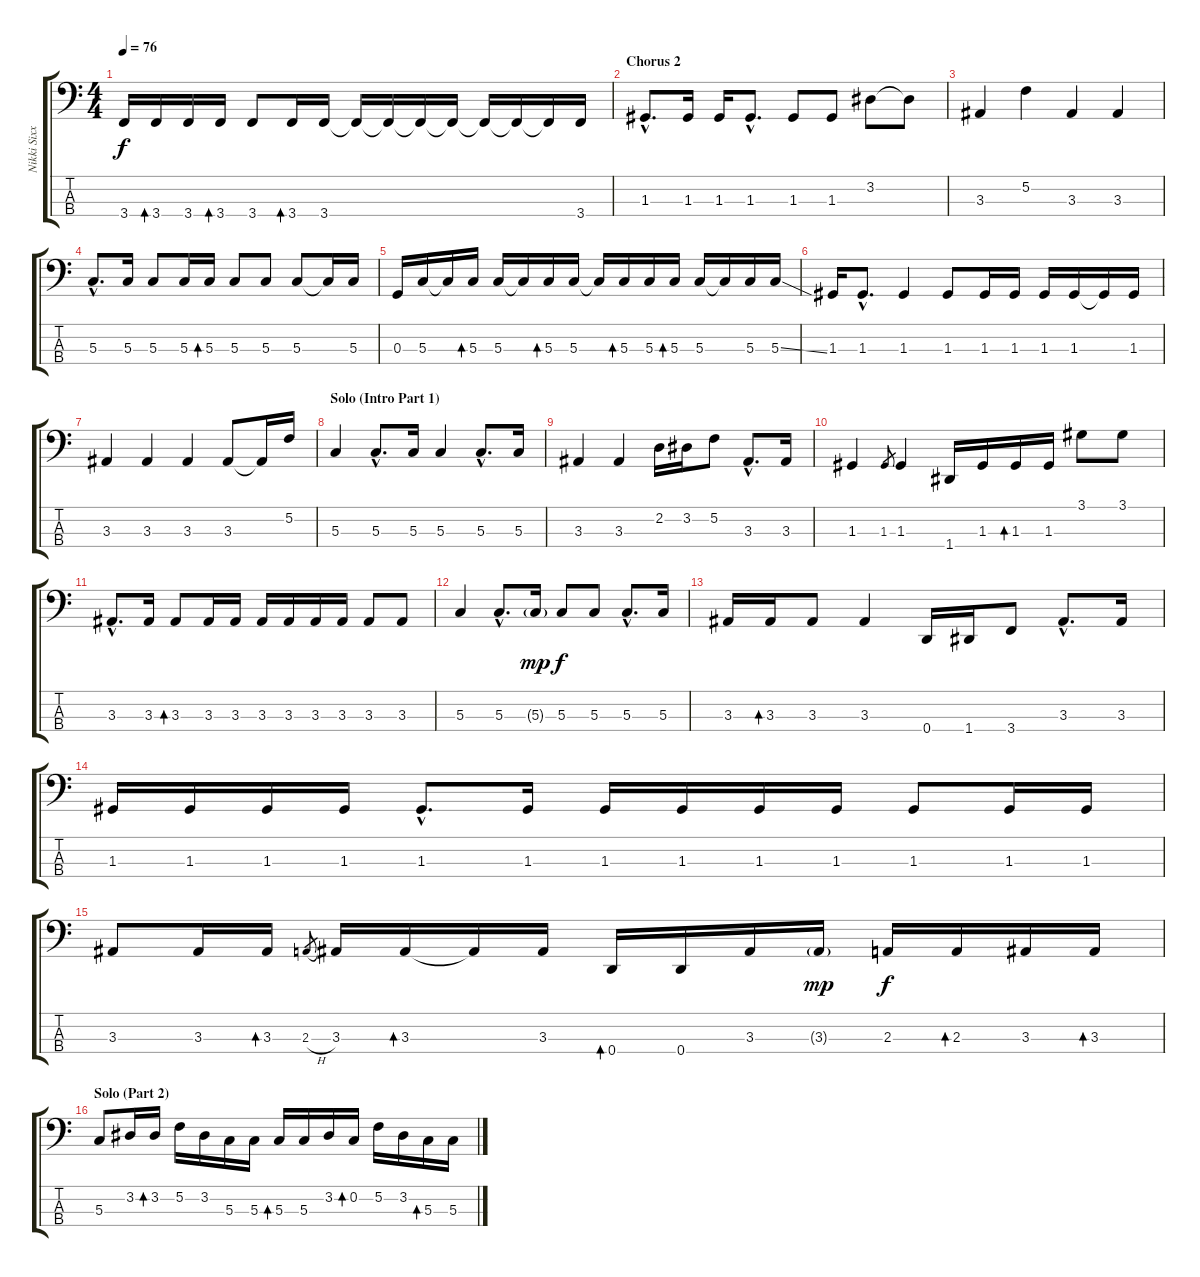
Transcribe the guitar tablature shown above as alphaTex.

\track ("Nikki Sixx" "Nikki Sixx") {instrument electricbasspick}
\staff {score tabs}
\tuning (F2 C2 G1 D1) {hide}
\ts (4 4)
\tempo 76
\clef f4
\ks c
3.4.16{dy f} 3.4.16{bd 120} 3.4.16 3.4.16{bd 120} 3.4.8 3.4.16{bd 120} 3.4.16 3.4{t}.16 3.4{t}.16 3.4{t}.16 3.4{t}.16 3.4{t}.16 3.4{t}.16 3.4{t}.16 3.4.16 |
\section ("" "Chorus 2")
1.3{hac}.8{d} 1.3.16 1.3.16 1.3{hac}.8{d} 1.3.8 1.3.8 3.2.8 3.2{t}.8 |
3.3.4 5.2.4 3.3.4 3.3.4 |
5.3{hac}.8{d} 5.3.16 5.3.8 5.3.16 5.3.16{bd 120} 5.3.8 5.3.8 5.3.8 5.3{t}.16 5.3.16 |
0.3.16 5.3.16 5.3{t}.16 5.3.16{bd 120} 5.3.16 5.3{t}.16 5.3.16{bd 120} 5.3.16 5.3{t}.16 5.3.16{bd 120} 5.3.16 5.3.16{bd 120} 5.3.16 5.3{t}.16 5.3.16 5.3{ss}.16 |
1.3.16 1.3{hac}.8{d} 1.3.4 1.3.8 1.3.16 1.3.16 1.3.16 1.3.16 1.3{t}.16 1.3.16 |
3.3.4 3.3.4 3.3.4 3.3.8 3.3{t}.16 5.2.16 |
\section ("" "Solo (Intro Part 1)")
5.3.4 5.3{hac}.8{d} 5.3.16 5.3.4 5.3{hac}.8{d} 5.3.16 |
3.3.4 3.3.4 2.2.16 3.2.16 5.2.8 3.3{hac}.8{d} 3.3.16 |
1.3.4 1.3.8{gr} 1.3.4 1.4.16 1.3.16 1.3.16{bd 120} 1.3.16 3.1.8 3.1.8 |
3.3{hac}.8{d} 3.3.16 3.3.8{bd 240} 3.3.16 3.3.16 3.3.16 3.3.16 3.3.16 3.3.16 3.3.8 3.3.8 |
5.3.4 5.3{hac}.8{d} 5.3{g}.16{dy mp} 5.3.8{dy f} 5.3.8 5.3{hac}.8{d} 5.3.16 |
3.3.16 3.3.16{bd 120} 3.3.8 3.3.4 0.4.16 1.4.16 3.4.8 3.3{hac}.8{d} 3.3.16 |
1.3.16 1.3.16 1.3.16 1.3.16 1.3{hac}.8{d} 1.3.16 1.3.16 1.3.16 1.3.16 1.3.16 1.3.8 1.3.16 1.3.16 |
3.3.8 3.3.16 3.3.16{bd 120} 2.3{h}.8{gr} 3.3.16 3.3.16{bd 120} 3.3{t}.16 3.3.16 0.4.16{bd 120} 0.4.16 3.3.16 3.3{g}.16{dy mp} 2.3.16{dy f} 2.3.16{bd 120} 3.3.16 3.3.16{bd 120} |
\section ("" "Solo (Part 2)")
5.3.8 3.2.16 3.2.16{bd 120} 5.2.16 3.2.16 5.3.16 5.3.16 5.3.16{bd 120} 5.3.16 3.2.16 0.2.16{bd 120} 5.2.16 3.2.16 5.3.16{bd 120} 5.3.16
